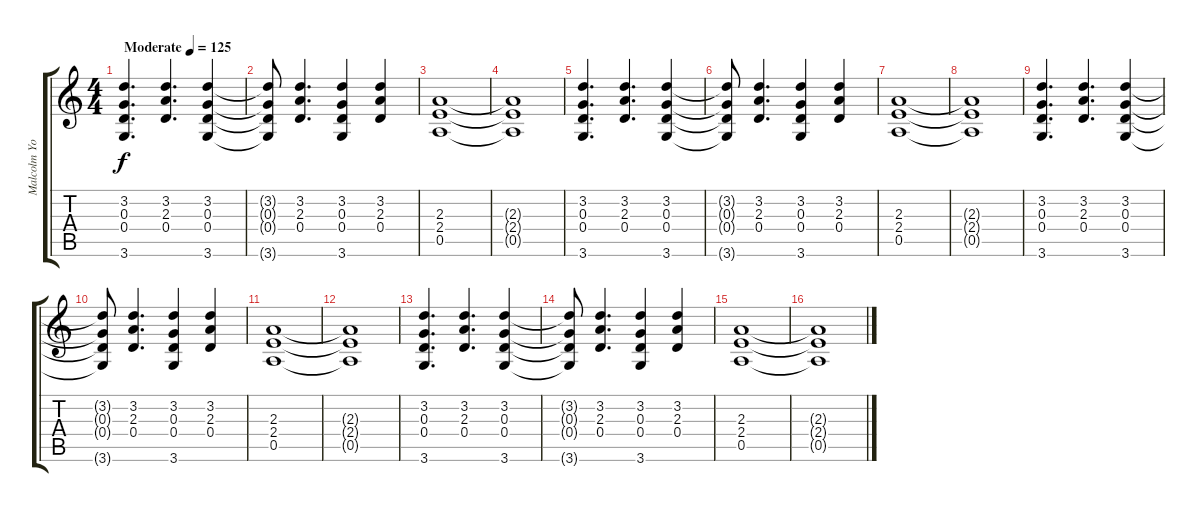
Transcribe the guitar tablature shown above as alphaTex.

\track ("Malcolm Young" "Malcolm Yo") {instrument overdrivenguitar}
\staff {score tabs}
\tuning (E4 B3 G3 D3 A2 E2) {hide}
\ts (4 4)
\tempo (125 "Moderate")
\clef g2
\ks c
(3.2 0.3 0.4 3.6).4{d dy f instrument overdrivenguitar} (3.2 2.3 0.4).4{d} (3.2 0.3 0.4 3.6).4 |
(3.2{t} 0.3{t} 0.4{t} 3.6{t}).8 (3.2 2.3 0.4).4{d} (3.2 0.3 0.4 3.6).4 (3.2 2.3 0.4).4 |
(2.3 2.4 0.5).1 |
(2.3{t} 2.4{t} 0.5{t}).1 |
(3.2 0.3 0.4 3.6).4{d} (3.2 2.3 0.4).4{d} (3.2 0.3 0.4 3.6).4 |
(3.2{t} 0.3{t} 0.4{t} 3.6{t}).8 (3.2 2.3 0.4).4{d} (3.2 0.3 0.4 3.6).4 (3.2 2.3 0.4).4 |
(2.3 2.4 0.5).1 |
(2.3{t} 2.4{t} 0.5{t}).1 |
(3.2 0.3 0.4 3.6).4{d} (3.2 2.3 0.4).4{d} (3.2 0.3 0.4 3.6).4 |
(3.2{t} 0.3{t} 0.4{t} 3.6{t}).8 (3.2 2.3 0.4).4{d} (3.2 0.3 0.4 3.6).4 (3.2 2.3 0.4).4 |
(2.3 2.4 0.5).1 |
(2.3{t} 2.4{t} 0.5{t}).1 |
(3.2 0.3 0.4 3.6).4{d} (3.2 2.3 0.4).4{d} (3.2 0.3 0.4 3.6).4 |
(3.2{t} 0.3{t} 0.4{t} 3.6{t}).8 (3.2 2.3 0.4).4{d} (3.2 0.3 0.4 3.6).4 (3.2 2.3 0.4).4 |
(2.3 2.4 0.5).1 |
(2.3{t} 2.4{t} 0.5{t}).1
